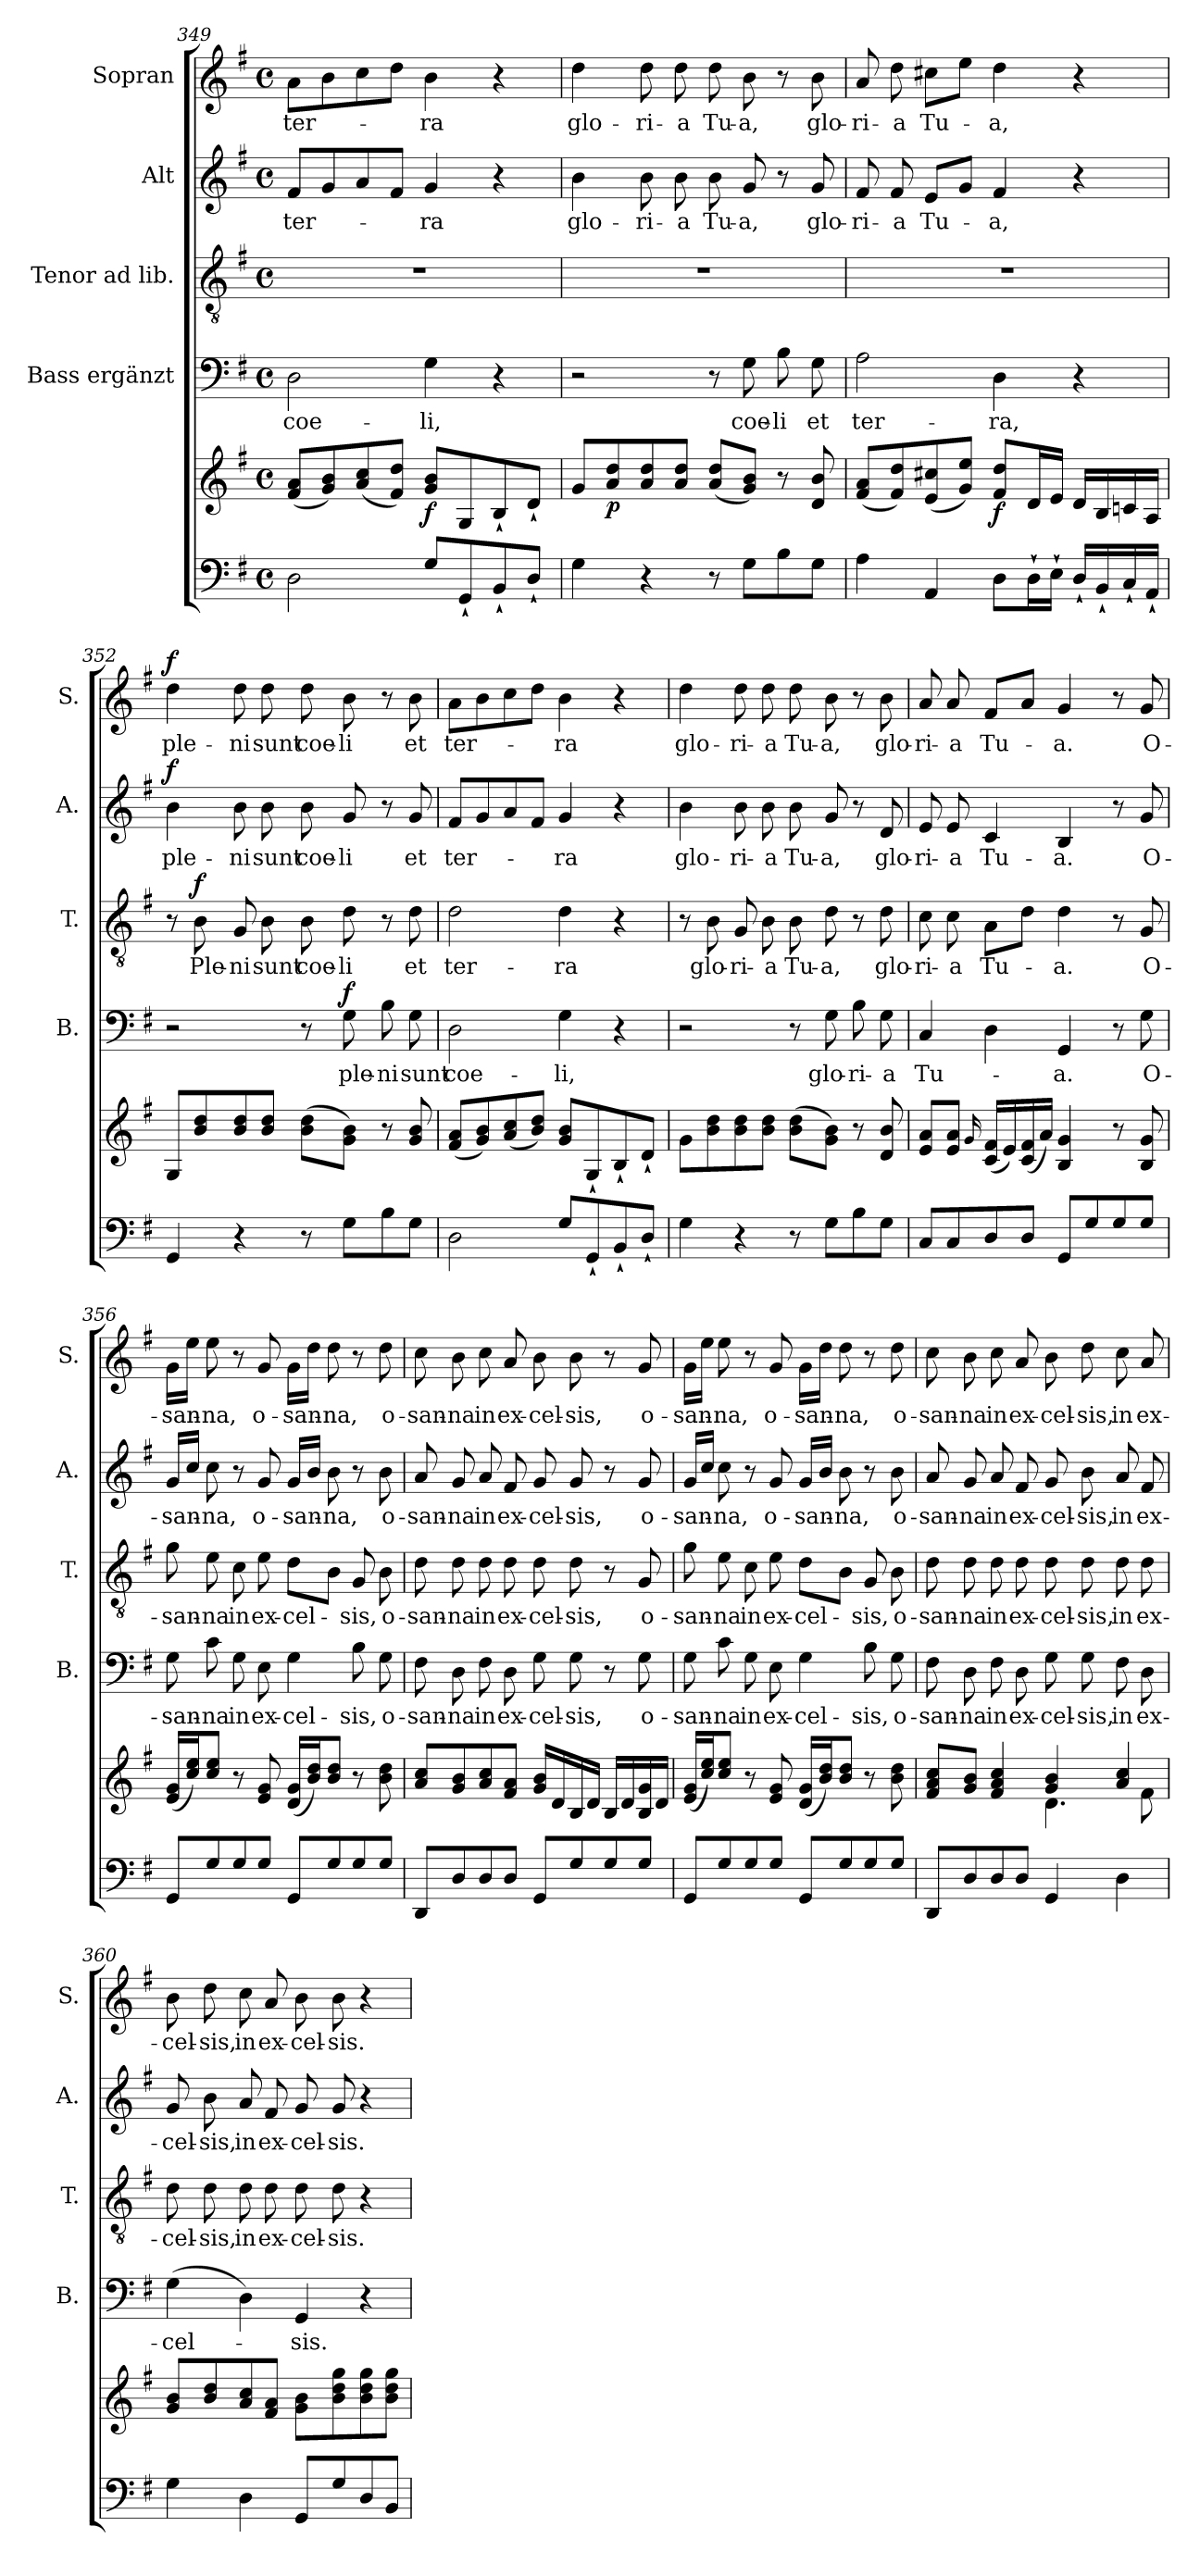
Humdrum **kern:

**kern	**kern	**dynam	**kern	**text	**dynam	**kern	**text	**dynam	**kern	**text	**dynam	**kern	**text	**dynam
*part5	*part5	*part5	*part4	*part4	*part4	*part3	*part3	*part3	*part2	*part2	*part2	*part1	*part1	*part1
*staff6	*staff5	*staff5/6	*staff4	*staff4	*staff4	*staff3	*staff3	*staff3	*staff2	*staff2	*staff2	*staff1	*staff1	*staff1
*	*	*	*I"Bass ergänzt	*	*	*I"Tenor ad lib.	*	*	*I"Alt	*	*	*I"Sopran	*	*
*	*	*	*I'B.	*	*	*I'T.	*	*	*I'A.	*	*	*I'S.	*	*
*clefF4	*clefG2	*	*clefF4	*	*	*clefGv2	*	*	*clefG2	*	*	*clefG2	*	*
*k[f#]	*k[f#]	*	*k[f#]	*	*	*k[f#]	*	*	*k[f#]	*	*	*k[f#]	*	*
*G:	*G:	*	*G:	*	*	*G:	*	*	*G:	*	*	*G:	*	*
*M4/4	*M4/4	*	*M4/4	*	*	*M4/4	*	*	*M4/4	*	*	*M4/4	*	*
*met(c)	*met(c)	*	*met(c)	*	*	*met(c)	*	*	*met(c)	*	*	*met(c)	*	*
=349	=349	=349	=349	=349	=349	=349	=349	=349	=349	=349	=349	=349	=349	=349
!	!	!	!	!LO:LY:b	!	!	!	!	!	!LO:LY:b	!	!	!LO:LY:b	!
2D\	(<8f#/ 8a/L	.	2D\	coe-	.	1r	.	.	8f#/L	ter-	.	8a\L	ter-	.
.	8g/ 8b/)	.	.	.	.	.	.	.	8g/	.	.	8b\	.	.
.	(<8a/ 8cc/	.	.	.	.	.	.	.	8a/	.	.	8cc\	.	.
.	8f#/ 8dd/J)	.	.	.	.	.	.	.	8f#/J	.	.	8dd\J	.	.
!	!	!LO:DY:b	!	!LO:LY:b	!	!	!	!	!	!LO:LY:b	!	!	!LO:LY:b	!
8G/L	8g/ 8b/L	f	4G\	-li,	.	.	.	.	4g/	-ra	.	4b\	-ra	.
8GG`</	8G/	.	.	.	.	.	.	.	.	.	.	.	.	.
8BB`</	8B`</	.	4r	.	.	.	.	.	4r	.	.	4r	.	.
8D`</J	8d`</J	.	.	.	.	.	.	.	.	.	.	.	.	.
!!LO:PB:g=z
=350	=350	=350	=350	=350	=350	=350	=350	=350	=350	=350	=350	=350	=350	=350
!	!	!	!	!	!	!	!	!	!	!LO:LY:b	!	!	!LO:LY:b	!
4G\	8g/L	.	2r	.	.	1r	.	.	4b\	glo-	.	4dd\	glo-	.
!	!	!LO:DY:b	!	!	!	!	!	!	!	!	!	!	!	!
.	8a/ 8dd/	p	.	.	.	.	.	.	.	.	.	.	.	.
!	!	!	!	!	!	!	!	!	!	!LO:LY:b	!	!	!LO:LY:b	!
4r	8a/ 8dd/	.	.	.	.	.	.	.	8b\	-ri-	.	8dd\	-ri-	.
!	!	!	!	!	!	!	!	!	!	!LO:LY:b	!	!	!LO:LY:b	!
.	8a/ 8dd/J	.	.	.	.	.	.	.	8b\	-a	.	8dd\	-a	.
!	!	!	!	!	!	!	!	!	!	!LO:LY:b	!	!	!LO:LY:b	!
8r	(<8a/ 8dd/L	.	8r	.	.	.	.	.	8b\	Tu-	.	8dd\	Tu-	.
!	!	!	!	!LO:LY:b	!	!	!	!	!	!LO:LY:b	!	!	!LO:LY:b	!
8G\L	8g/ 8b/J)	.	8G\	coe-	.	.	.	.	8g/	-a,	.	8b\	-a,	.
!	!	!	!	!LO:LY:b	!	!	!	!	!	!	!	!	!	!
8B\	8r	.	8B\	-li	.	.	.	.	8r	.	.	8r	.	.
!	!	!	!	!LO:LY:b	!	!	!	!	!	!LO:LY:b	!	!	!LO:LY:b	!
8G\J	8d/ 8b/	.	8G\	et	.	.	.	.	8g/	glo-	.	8b\	glo-	.
=351	=351	=351	=351	=351	=351	=351	=351	=351	=351	=351	=351	=351	=351	=351
!	!	!	!	!LO:LY:b	!	!	!	!	!	!LO:LY:b	!	!	!LO:LY:b	!
4A\	(<8f#/ 8a/L	.	2A\	ter-	.	1r	.	.	8f#/	-ri-	.	8a/	-ri-	.
!	!	!	!	!	!	!	!	!	!	!LO:LY:b	!	!	!LO:LY:b	!
.	8f#/ 8dd/)	.	.	.	.	.	.	.	8f#/	-a	.	8dd\	-a	.
!	!	!	!	!	!	!	!	!	!	!LO:LY:b	!	!	!LO:LY:b	!
4AA/	(<8e/ 8cc#X/	.	.	.	.	.	.	.	8e/L	Tu-	.	8cc#X\L	Tu-	.
.	8g/ 8ee/J)	.	.	.	.	.	.	.	8g/J	.	.	8ee\J	.	.
!	!	!LO:DY:b	!	!LO:LY:b	!	!	!	!	!	!LO:LY:b	!	!	!LO:LY:b	!
8D\L	8f#/ 8dd/L	f	4D\	-ra,	.	.	.	.	4f#/	-a,	.	4dd\	-a,	.
16D`>\L	16d/L	.	.	.	.	.	.	.	.	.	.	.	.	.
16E`>\JJ	16e/JJ	.	.	.	.	.	.	.	.	.	.	.	.	.
16D`</LL	16d/LL	.	4r	.	.	.	.	.	4r	.	.	4r	.	.
16BB`</	16B/	.	.	.	.	.	.	.	.	.	.	.	.	.
16C`</	16cn/	.	.	.	.	.	.	.	.	.	.	.	.	.
16AA`</JJ	16A/JJ	.	.	.	.	.	.	.	.	.	.	.	.	.
=352	=352	=352	=352	=352	=352	=352	=352	=352	=352	=352	=352	=352	=352	=352
!	!	!	!	!	!	!	!	!	!	!LO:LY:b	!LO:DY:a	!	!LO:LY:b	!LO:DY:a
4GG/	8G/L	.	2r	.	.	8r	.	.	4b\	ple-	f	4dd\	ple-	f
!	!	!	!	!	!	!	!LO:LY:b	!LO:DY:a	!	!	!	!	!	!
.	8b/ 8dd/	.	.	.	.	8B\	Ple-	f	.	.	.	.	.	.
!	!	!	!	!	!	!	!LO:LY:b	!	!	!LO:LY:b	!	!	!LO:LY:b	!
4r	8b/ 8dd/	.	.	.	.	8G/	-ni	.	8b\	-ni	.	8dd\	-ni	.
!	!	!	!	!	!	!	!LO:LY:b	!	!	!LO:LY:b	!	!	!LO:LY:b	!
.	8b/ 8dd/J	.	.	.	.	8B\	sunt	.	8b\	sunt	.	8dd\	sunt	.
!	!	!	!	!	!	!	!LO:LY:b	!	!	!LO:LY:b	!	!	!LO:LY:b	!
8r	(>8b\ 8dd\L	.	8r	.	.	8B\	coe-	.	8b\	coe-	.	8dd\	coe-	.
!	!	!	!	!LO:LY:b	!LO:DY:a	!	!LO:LY:b	!	!	!LO:LY:b	!	!	!LO:LY:b	!
8G\L	8g\ 8b\J)	.	8G\	ple-	f	8d\	-li	.	8g/	-li	.	8b\	-li	.
!	!	!	!	!LO:LY:b	!	!	!	!	!	!	!	!	!	!
8B\	8r	.	8B\	-ni	.	8r	.	.	8r	.	.	8r	.	.
!	!	!	!	!LO:LY:b	!	!	!LO:LY:b	!	!	!LO:LY:b	!	!	!LO:LY:b	!
8G\J	8g/ 8b/	.	8G\	sunt	.	8d\	et	.	8g/	et	.	8b\	et	.
!!LO:LB:g=z
=353	=353	=353	=353	=353	=353	=353	=353	=353	=353	=353	=353	=353	=353	=353
!	!	!	!	!LO:LY:b	!	!	!LO:LY:b	!	!	!LO:LY:b	!	!	!LO:LY:b	!
2D\	(<8f#/ 8a/L	.	2D\	coe-	.	2d\	ter-	.	8f#/L	ter-	.	8a\L	ter-	.
.	8g/ 8b/)	.	.	.	.	.	.	.	8g/	.	.	8b\	.	.
.	(<8a/ 8cc/	.	.	.	.	.	.	.	8a/	.	.	8cc\	.	.
.	8b/ 8dd/J)	.	.	.	.	.	.	.	8f#/J	.	.	8dd\J	.	.
!	!	!	!	!LO:LY:b	!	!	!LO:LY:b	!	!	!LO:LY:b	!	!	!LO:LY:b	!
8G/L	8g/ 8b/L	.	4G\	-li,	.	4d\	-ra	.	4g/	-ra	.	4b\	-ra	.
8GG`</	8G`</	.	.	.	.	.	.	.	.	.	.	.	.	.
8BB`</	8B`</	.	4r	.	.	4r	.	.	4r	.	.	4r	.	.
8D`</J	8d`</J	.	.	.	.	.	.	.	.	.	.	.	.	.
=354	=354	=354	=354	=354	=354	=354	=354	=354	=354	=354	=354	=354	=354	=354
!	!	!	!	!	!	!	!	!	!	!LO:LY:b	!	!	!LO:LY:b	!
4G\	8g\L	.	2r	.	.	8r	.	.	4b\	glo-	.	4dd\	glo-	.
!	!	!	!	!	!	!	!LO:LY:b	!	!	!	!	!	!	!
.	8b\ 8dd\	.	.	.	.	8B\	glo-	.	.	.	.	.	.	.
!	!	!	!	!	!	!	!LO:LY:b	!	!	!LO:LY:b	!	!	!LO:LY:b	!
4r	8b\ 8dd\	.	.	.	.	8G/	-ri-	.	8b\	-ri-	.	8dd\	-ri-	.
!	!	!	!	!	!	!	!LO:LY:b	!	!	!LO:LY:b	!	!	!LO:LY:b	!
.	8b\ 8dd\J	.	.	.	.	8B\	-a	.	8b\	-a	.	8dd\	-a	.
!	!	!	!	!	!	!	!LO:LY:b	!	!	!LO:LY:b	!	!	!LO:LY:b	!
8r	(>8b\ 8dd\L	.	8r	.	.	8B\	Tu-	.	8b\	Tu-	.	8dd\	Tu-	.
!	!	!	!	!LO:LY:b	!	!	!LO:LY:b	!	!	!LO:LY:b	!	!	!LO:LY:b	!
8G\L	8g\ 8b\J)	.	8G\	glo-	.	8d\	-a,	.	8g/	-a,	.	8b\	-a,	.
!	!	!	!	!LO:LY:b	!	!	!	!	!	!	!	!	!	!
8B\	8r	.	8B\	-ri-	.	8r	.	.	8r	.	.	8r	.	.
!	!	!	!	!LO:LY:b	!	!	!LO:LY:b	!	!	!LO:LY:b	!	!	!LO:LY:b	!
8G\J	8d/ 8b/	.	8G\	-a	.	8d\	glo-	.	8d/	glo-	.	8b\	glo-	.
=355	=355	=355	=355	=355	=355	=355	=355	=355	=355	=355	=355	=355	=355	=355
!	!	!	!	!LO:LY:b	!	!	!LO:LY:b	!	!	!LO:LY:b	!	!	!LO:LY:b	!
8C/L	8e/ 8a/L	.	4C/	Tu-	.	8c\	-ri-	.	8e/	-ri-	.	8a/	-ri-	.
!	!	!	!	!	!	!	!LO:LY:b	!	!	!LO:LY:b	!	!	!LO:LY:b	!
8C/	8e/ 8a/J	.	.	.	.	8c\	-a	.	8e/	-a	.	8a/	-a	.
.	16qqg/	.	.	.	.	.	.	.	.	.	.	.	.	.
!	!	!	!	!	!	!	!LO:LY:b	!	!	!LO:LY:b	!	!	!LO:LY:b	!
8D/	(<16c/ 16f#/LL	.	4D\	.	.	8A\L	Tu-	.	4c/	Tu-	.	8f#/L	Tu-	.
.	16e/)	.	.	.	.	.	.	.	.	.	.	.	.	.
8D/J	(<16c/ 16f#/	.	.	.	.	8d\J	.	.	.	.	.	8a/J	.	.
.	16a/JJ)	.	.	.	.	.	.	.	.	.	.	.	.	.
!	!	!	!	!LO:LY:b	!	!	!LO:LY:b	!	!	!LO:LY:b	!	!	!LO:LY:b	!
8GG/L	4B/ 4g/	.	4GG/	-a.	.	4d\	-a.	.	4B/	-a.	.	4g/	-a.	.
8G/	.	.	.	.	.	.	.	.	.	.	.	.	.	.
8G/	8r	.	8r	.	.	8r	.	.	8r	.	.	8r	.	.
!	!	!	!	!LO:LY:b	!	!	!LO:LY:b	!	!	!LO:LY:b	!	!	!LO:LY:b	!
8G/J	8B/ 8g/	.	8G\	O-	.	8G/	O-	.	8g/	O-	.	8g/	O-	.
!!LO:PB:g=z
=356	=356	=356	=356	=356	=356	=356	=356	=356	=356	=356	=356	=356	=356	=356
!	!	!	!	!LO:LY:b	!	!	!LO:LY:b	!	!	!LO:LY:b	!	!	!LO:LY:b	!
8GG/L	(<16e/ 16g/LL	.	8G\	-san-	.	8g\	-san-	.	16g/LL	-san-	.	16g\LL	-san-	.
.	16cc/ 16ee/J)	.	.	.	.	.	.	.	16cc/JJ	.	.	16ee\JJ	.	.
!	!	!	!	!LO:LY:b	!	!	!LO:LY:b	!	!	!LO:LY:b	!	!	!LO:LY:b	!
8G/	8cc/ 8ee/J	.	8c\	-na	.	8e\	-na	.	8cc\	-na,	.	8ee\	-na,	.
!	!	!	!	!LO:LY:b	!	!	!LO:LY:b	!	!	!	!	!	!	!
8G/	8r	.	8G\	in	.	8c\	in	.	8r	.	.	8r	.	.
!	!	!	!	!LO:LY:b	!	!	!LO:LY:b	!	!	!LO:LY:b	!	!	!LO:LY:b	!
8G/J	8e/ 8g/	.	8E\	ex-	.	8e\	ex-	.	8g/	o-	.	8g/	o-	.
!	!	!	!	!LO:LY:b	!	!	!LO:LY:b	!	!	!LO:LY:b	!	!	!LO:LY:b	!
8GG/L	(<16d/ 16g/LL	.	4G\	-cel-	.	8d\L	-cel-	.	16g/LL	-san-	.	16g\LL	-san-	.
.	16b/ 16dd/J)	.	.	.	.	.	.	.	16b/JJ	.	.	16dd\JJ	.	.
!	!	!	!	!	!	!	!	!	!	!LO:LY:b	!	!	!LO:LY:b	!
8G/	8b/ 8dd/J	.	.	.	.	8B\J	.	.	8b\	-na,	.	8dd\	-na,	.
!	!	!	!	!LO:LY:b	!	!	!LO:LY:b	!	!	!	!	!	!	!
8G/	8r	.	8B\	-sis,	.	8G/	-sis,	.	8r	.	.	8r	.	.
!	!	!	!	!LO:LY:b	!	!	!LO:LY:b	!	!	!LO:LY:b	!	!	!LO:LY:b	!
8G/J	8b\ 8dd\	.	8G\	o-	.	8B\	o-	.	8b\	o-	.	8dd\	o-	.
=357	=357	=357	=357	=357	=357	=357	=357	=357	=357	=357	=357	=357	=357	=357
!	!	!	!	!LO:LY:b	!	!	!LO:LY:b	!	!	!LO:LY:b	!	!	!LO:LY:b	!
8DD/L	8a/ 8cc/L	.	8F#\	-san-	.	8d\	-san-	.	8a/	-san-	.	8cc\	-san-	.
!	!	!	!	!LO:LY:b	!	!	!LO:LY:b	!	!	!LO:LY:b	!	!	!LO:LY:b	!
8D/	8g/ 8b/	.	8D\	-na	.	8d\	-na	.	8g/	-na	.	8b\	-na	.
!	!	!	!	!LO:LY:b	!	!	!LO:LY:b	!	!	!LO:LY:b	!	!	!LO:LY:b	!
8D/	8a/ 8cc/	.	8F#\	in	.	8d\	in	.	8a/	in	.	8cc\	in	.
!	!	!	!	!LO:LY:b	!	!	!LO:LY:b	!	!	!LO:LY:b	!	!	!LO:LY:b	!
8D/J	8f#/ 8a/J	.	8D\	ex-	.	8d\	ex-	.	8f#/	ex-	.	8a/	ex-	.
!	!	!	!	!LO:LY:b	!	!	!LO:LY:b	!	!	!LO:LY:b	!	!	!LO:LY:b	!
8GG/L	16g/ 16b/LL	.	8G\	-cel-	.	8d\	-cel-	.	8g/	-cel-	.	8b\	-cel-	.
.	16d/	.	.	.	.	.	.	.	.	.	.	.	.	.
!	!	!	!	!LO:LY:b	!	!	!LO:LY:b	!	!	!LO:LY:b	!	!	!LO:LY:b	!
8G/	16B/	.	8G\	-sis,	.	8d\	-sis,	.	8g/	-sis,	.	8b\	-sis,	.
.	16d/JJ	.	.	.	.	.	.	.	.	.	.	.	.	.
8G/	16B/LL	.	8r	.	.	8r	.	.	8r	.	.	8r	.	.
.	16d/	.	.	.	.	.	.	.	.	.	.	.	.	.
!	!	!	!	!LO:LY:b	!	!	!LO:LY:b	!	!	!LO:LY:b	!	!	!LO:LY:b	!
8G/J	16B/ 16g/	.	8G\	o-	.	8G/	o-	.	8g/	o-	.	8g/	o-	.
.	16d/JJ	.	.	.	.	.	.	.	.	.	.	.	.	.
!!LO:LB:g=z
=358	=358	=358	=358	=358	=358	=358	=358	=358	=358	=358	=358	=358	=358	=358
!	!	!	!	!LO:LY:b	!	!	!LO:LY:b	!	!	!LO:LY:b	!	!	!LO:LY:b	!
8GG/L	(<16e/ 16g/LL	.	8G\	-san-	.	8g\	-san-	.	16g/LL	-san-	.	16g\LL	-san-	.
.	16cc/ 16ee/J)	.	.	.	.	.	.	.	16cc/JJ	.	.	16ee\JJ	.	.
!	!	!	!	!LO:LY:b	!	!	!LO:LY:b	!	!	!LO:LY:b	!	!	!LO:LY:b	!
8G/	8cc/ 8ee/J	.	8c\	-na	.	8e\	-na	.	8cc\	-na,	.	8ee\	-na,	.
!	!	!	!	!LO:LY:b	!	!	!LO:LY:b	!	!	!	!	!	!	!
8G/	8r	.	8G\	in	.	8c\	in	.	8r	.	.	8r	.	.
!	!	!	!	!LO:LY:b	!	!	!LO:LY:b	!	!	!LO:LY:b	!	!	!LO:LY:b	!
8G/J	8e/ 8g/	.	8E\	ex-	.	8e\	ex-	.	8g/	o-	.	8g/	o-	.
!	!	!	!	!LO:LY:b	!	!	!LO:LY:b	!	!	!LO:LY:b	!	!	!LO:LY:b	!
8GG/L	(<16d/ 16g/LL	.	4G\	-cel-	.	8d\L	-cel-	.	16g/LL	-san-	.	16g\LL	-san-	.
.	16b/ 16dd/J)	.	.	.	.	.	.	.	16b/JJ	.	.	16dd\JJ	.	.
!	!	!	!	!	!	!	!	!	!	!LO:LY:b	!	!	!LO:LY:b	!
8G/	8b/ 8dd/J	.	.	.	.	8B\J	.	.	8b\	-na,	.	8dd\	-na,	.
!	!	!	!	!LO:LY:b	!	!	!LO:LY:b	!	!	!	!	!	!	!
8G/	8r	.	8B\	-sis,	.	8G/	-sis,	.	8r	.	.	8r	.	.
!	!	!	!	!LO:LY:b	!	!	!LO:LY:b	!	!	!LO:LY:b	!	!	!LO:LY:b	!
8G/J	8b\ 8dd\	.	8G\	o-	.	8B\	o-	.	8b\	o-	.	8dd\	o-	.
=359	=359	=359	=359	=359	=359	=359	=359	=359	=359	=359	=359	=359	=359	=359
*	*^	*	*	*	*	*	*	*	*	*	*	*	*	*
!	!	!	!	!	!LO:LY:b	!	!	!LO:LY:b	!	!	!LO:LY:b	!	!	!LO:LY:b	!
8DD/L	8f#/ 8a/ 8cc/L	2ryy	.	8F#\	-san-	.	8d\	-san-	.	8a/	-san-	.	8cc\	-san-	.
!	!	!	!	!	!LO:LY:b	!	!	!LO:LY:b	!	!	!LO:LY:b	!	!	!LO:LY:b	!
8D/	8g/ 8b/J	.	.	8D\	-na	.	8d\	-na	.	8g/	-na	.	8b\	-na	.
!	!	!	!	!	!LO:LY:b	!	!	!LO:LY:b	!	!	!LO:LY:b	!	!	!LO:LY:b	!
8D/	4f#/ 4a/ 4cc/	.	.	8F#\	in	.	8d\	in	.	8a/	in	.	8cc\	in	.
!	!	!	!	!	!LO:LY:b	!	!	!LO:LY:b	!	!	!LO:LY:b	!	!	!LO:LY:b	!
8D/J	.	.	.	8D\	ex-	.	8d\	ex-	.	8f#/	ex-	.	8a/	ex-	.
!	!	!	!	!	!LO:LY:b	!	!	!LO:LY:b	!	!	!LO:LY:b	!	!	!LO:LY:b	!
4GG/	4g/ 4b/	4.d\	.	8G\	-cel-	.	8d\	-cel-	.	8g/	-cel-	.	8b\	-cel-	.
!	!	!	!	!	!LO:LY:b	!	!	!LO:LY:b	!	!	!LO:LY:b	!	!	!LO:LY:b	!
.	.	.	.	8G\	-sis,	.	8d\	-sis,	.	8b\	-sis,	.	8dd\	-sis,	.
!	!	!	!	!	!LO:LY:b	!	!	!LO:LY:b	!	!	!LO:LY:b	!	!	!LO:LY:b	!
4D\	4a/ 4cc/	.	.	8F#\	in	.	8d\	in	.	8a/	in	.	8cc\	in	.
!	!	!	!	!	!LO:LY:b	!	!	!LO:LY:b	!	!	!LO:LY:b	!	!	!LO:LY:b	!
.	.	8f#\	.	8D\	ex-	.	8d\	ex-	.	8f#/	ex-	.	8a/	ex-	.
=360	=360	=360	=360	=360	=360	=360	=360	=360	=360	=360	=360	=360	=360	=360	=360
!	!	!	!	!	!LO:LY:b	!	!	!LO:LY:b	!	!	!LO:LY:b	!	!	!LO:LY:b	!
*	*v	*v	*	*	*	*	*	*	*	*	*	*	*	*	*
4G\	8g/ 8b/L	.	(>4G\	-cel-	.	8d\	-cel-	.	8g/	-cel-	.	8b\	-cel-	.
!	!	!	!	!	!	!	!LO:LY:b	!	!	!LO:LY:b	!	!	!LO:LY:b	!
.	8b/ 8dd/	.	.	.	.	8d\	-sis,	.	8b\	-sis,	.	8dd\	-sis,	.
!	!	!	!	!	!	!	!LO:LY:b	!	!	!LO:LY:b	!	!	!LO:LY:b	!
4D\	8a/ 8cc/	.	4D\)	.	.	8d\	in	.	8a/	in	.	8cc\	in	.
!	!	!	!	!	!	!	!LO:LY:b	!	!	!LO:LY:b	!	!	!LO:LY:b	!
.	8f#/ 8a/J	.	.	.	.	8d\	ex-	.	8f#/	ex-	.	8a/	ex-	.
!	!	!	!	!LO:LY:b	!	!	!LO:LY:b	!	!	!LO:LY:b	!	!	!LO:LY:b	!
8GG/L	8g\ 8b\L	.	4GG/	-sis.	.	8d\	-cel-	.	8g/	-cel-	.	8b\	-cel-	.
!	!	!	!	!	!	!	!LO:LY:b	!	!	!LO:LY:b	!	!	!LO:LY:b	!
8G/	8b\ 8dd\ 8gg\	.	.	.	.	8d\	-sis.	.	8g/	-sis.	.	8b\	-sis.	.
8D/	8b\ 8dd\ 8gg\	.	4r	.	.	4r	.	.	4r	.	.	4r	.	.
8BB/J	8b\ 8dd\ 8gg\J	.	.	.	.	.	.	.	.	.	.	.	.	.
=	=	=	=	=	=	=	=	=	=	=	=	=	=	=
*-	*-	*-	*-	*-	*-	*-	*-	*-	*-	*-	*-	*-	*-	*-
